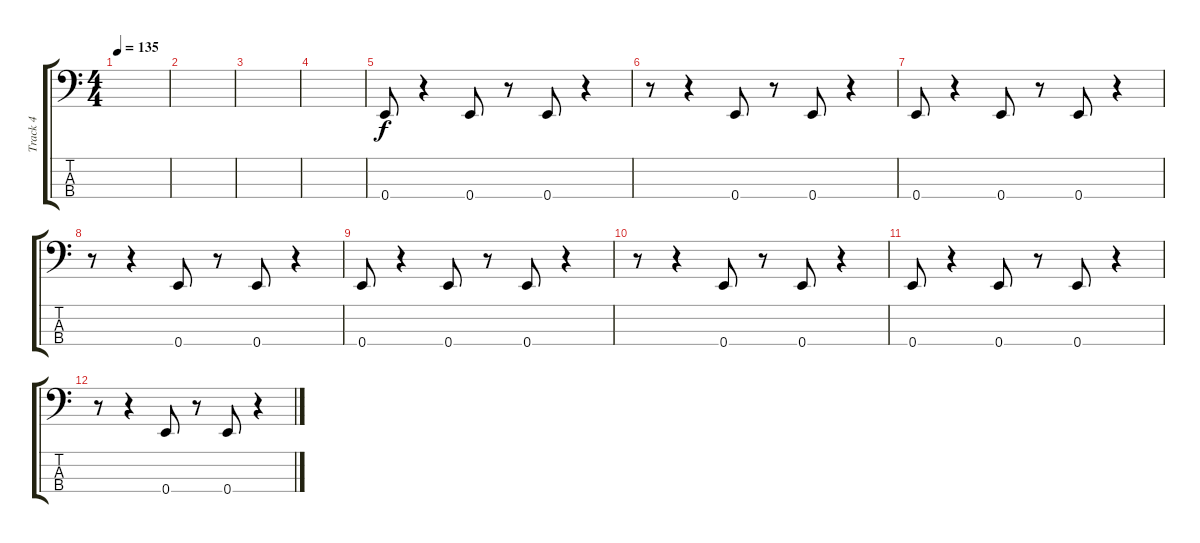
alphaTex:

\track ("Track 4" "Track 4") {instrument slapbass1}
\staff {score tabs}
\tuning (G2 D2 A1 E1) {hide}
\ts (4 4)
\tempo 135
\clef f4
\ks c
|
|
|
|
0.4.8 r.4 0.4.8 r.8 0.4.8 r.4 |
r.8 r.4 0.4.8 r.8 0.4.8 r.4 |
0.4.8 r.4 0.4.8 r.8 0.4.8 r.4 |
r.8 r.4 0.4.8 r.8 0.4.8 r.4 |
0.4.8 r.4 0.4.8 r.8 0.4.8 r.4 |
r.8 r.4 0.4.8 r.8 0.4.8 r.4 |
0.4.8 r.4 0.4.8 r.8 0.4.8 r.4 |
r.8 r.4 0.4.8 r.8 0.4.8 r.4
